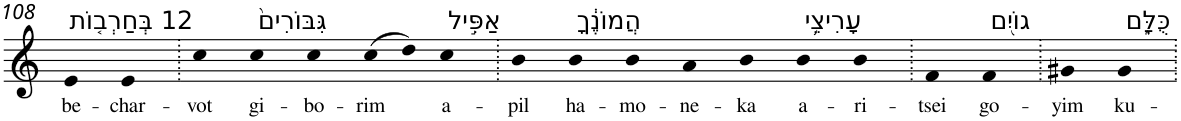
**kern	**text
*part1	*part1
*staff1	*staff1
*I"Piano	*
*I'Pno	*
!!LO:PB:g=z
*clefG2	*
*k[]	*
=108	=108
!LO:TX:a:t=12 בְּחַרְב֤וֹת	!
!	!LO:LY:b
4e	be-
!	!LO:LY:b
4e	-char-
=109.	=109.
!	!LO:LY:b
4cc	-vot
!LO:TX:a:t=גִּבּוֹרִים֙	!
!	!LO:LY:b
4cc	gi-
!	!LO:LY:b
4cc	-bo-
!	!LO:LY:b
(>8cc	-rim
8dd)	.
!LO:TX:a:t=אַפִּ֣יל	!
!	!LO:LY:b
4cc	a-
=110.	=110.
!	!LO:LY:b
4b	-pil
!LO:TX:a:t=הֲמוֹנֶ֔ךָ	!
!	!LO:LY:b
4b	ha-
!	!LO:LY:b
4b	-mo-
!	!LO:LY:b
4a	-ne-
!	!LO:LY:b
4b	-ka
!LO:TX:a:t=עָרִיצֵ֥י	!
!	!LO:LY:b
4b	a-
!	!LO:LY:b
4b	-ri-
=111.	=111.
!	!LO:LY:b
4f	-tsei
!LO:TX:a:t=גוֹיִ֖ם	!
!	!LO:LY:b
4f	go-
=112.	=112.
!	!LO:LY:b
4g#X	-yim
!LO:TX:a:t=כֻּלָּ֑ם	!
!	!LO:LY:b
4g#	ku-
=.	=.
*-	*-
